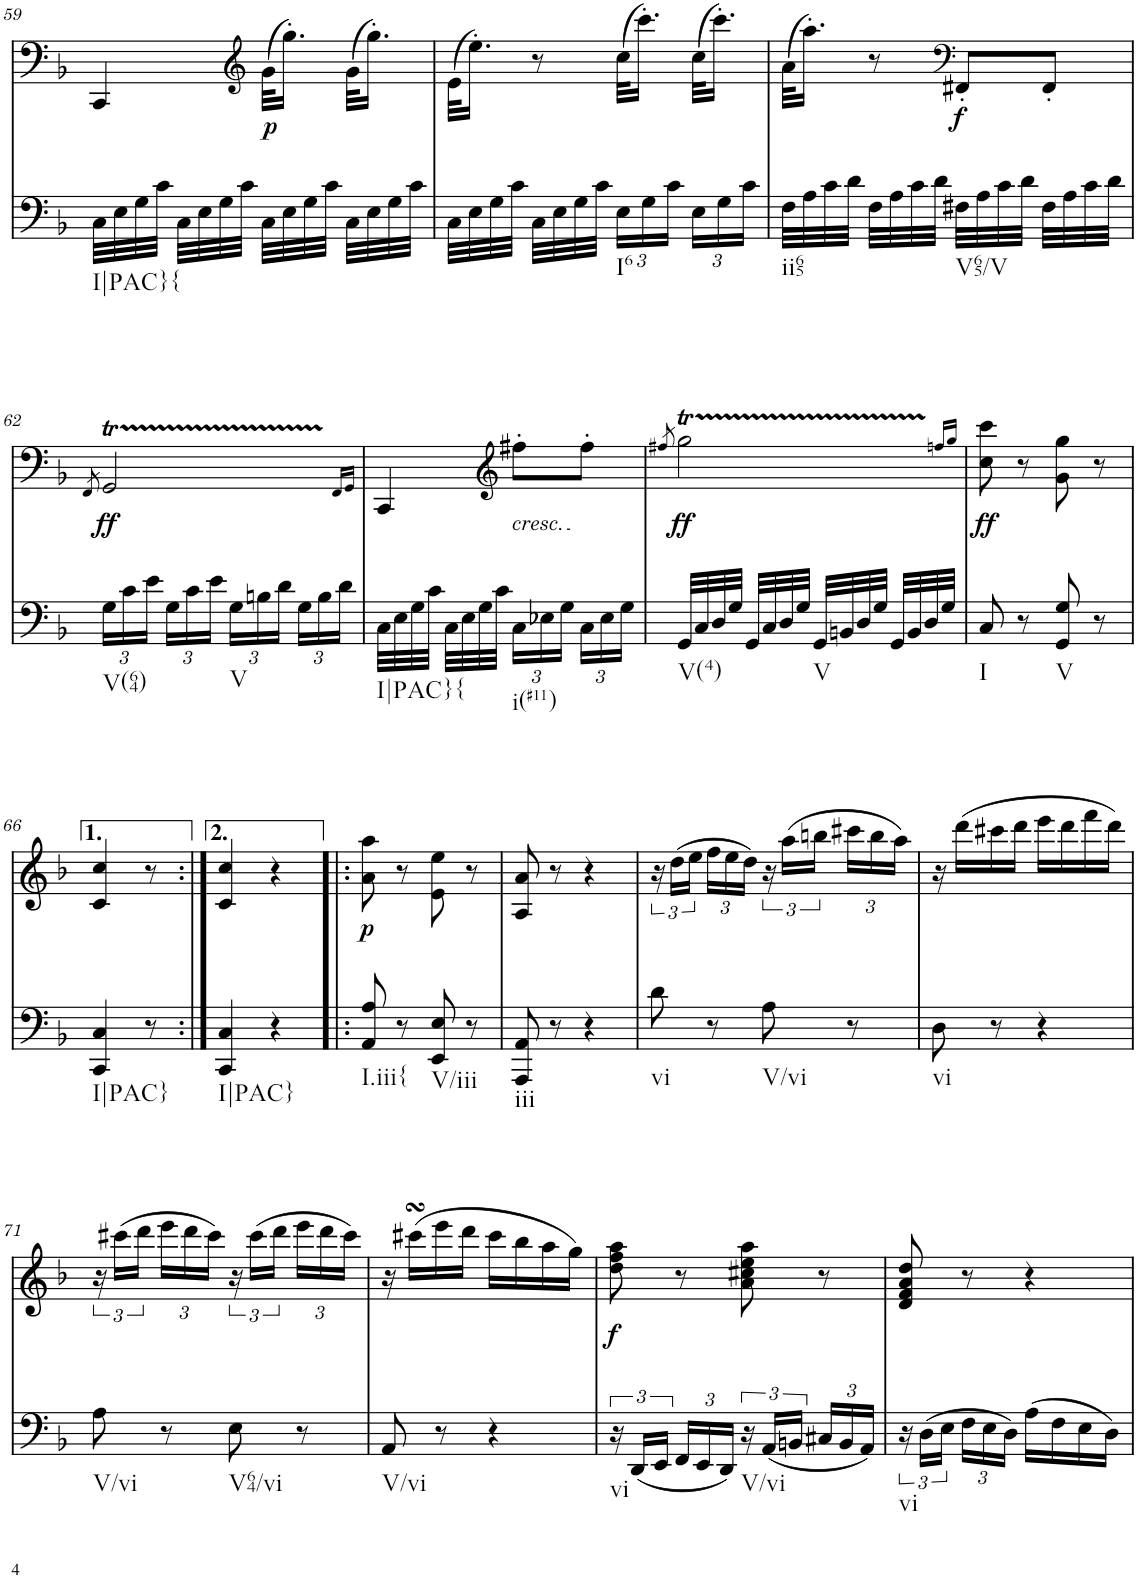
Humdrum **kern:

**kern	**kern	**dynam
*part2	*part1	*part1
*staff2	*staff1	*staff1
*I"piano	*I"piano	*
*I'Pno	*I'Pno	*
!!LO:PB:g=z
*clefF4	*clefF4	*
*k[b-]	*k[b-]	*
*F:	*F:	*
*M2/4	*M2/4	*
=59	=59	=59
!LO:TX:b:t=I|PAC}{	!	!
32C\LLL	4CC/	.
32E\	.	.
32G\	.	.
32c\JJJ	.	.
32C\LLL	.	.
32E\	.	.
32G\	.	.
32c\JJJ	.	.
*	*clefG2	*
!	!	!LO:DY:b
32C\LLL	(32g\KLL	p
32E\	16.gg'\JJ)	.
32G\	.	.
32c\JJJ	.	.
32C\LLL	(32g\KLL	.
32E\	16.gg'\JJ)	.
32G\	.	.
32c\JJJ	.	.
=60	=60	=60
32C\LLL	(32e\KLL	.
32E\	16.ee'\JJ)	.
32G\	.	.
32c\JJJ	.	.
32C\LLL	8r	.
32E\	.	.
32G\	.	.
32c\JJJ	.	.
*Xbrackettup	*	*
!LO:TX:b:t=I6	!	!
24E\LL	(32cc\KLL	.
.	16.ccc'\JJ)	.
24G\	.	.
24c\JJ	.	.
24E\LL	(32cc\KLL	.
.	16.ccc'\JJ)	.
24G\	.	.
24c\JJ	.	.
=61	=61	=61
!LO:TX:b:t=ii65	!	!
32F\LLL	(32a\KLL	.
32A\	16.aa'\JJ)	.
32c\	.	.
32d\JJJ	.	.
32F\LLL	8r	.
32A\	.	.
32c\	.	.
32d\JJJ	.	.
*	*clefF4	*
!LO:TX:b:t=V65/V	!	!
!	!	!LO:DY:b
32F#X\LLL	8FF#X'/L	f
32A\	.	.
32c\	.	.
32d\JJJ	.	.
32F#\LLL	8FF#'/J	.
32A\	.	.
32c\	.	.
32d\JJJ	.	.
!!LO:LB:g=z
=62	=62	=62
.	8qFF/	.
!LO:TX:b:t=V(64)	!	!
!	!	!LO:DY:b
24G\LL	2GGT/	ff
24c\	.	.
24e\JJ	.	.
24G\LL	.	.
24c\	.	.
24e\JJ	.	.
!LO:TX:b:t=V	!	!
24G\LL	.	.
24Bn\	.	.
24d\JJ	.	.
24G\LL	.	.
24B\	.	.
24d\JJ	.	.
.	16qFF/LL	.
.	16qGG/JJ	.
=63	=63	=63
!LO:TX:b:t=I|PAC}{	!	!
32C\LLL	4CC/	.
32E\	.	.
32G\	.	.
32c\JJJ	.	.
32C\LLL	.	.
32E\	.	.
32G\	.	.
32c\JJJ	.	.
*	*clefG2	*
!	!LO:TX:b:i:t=cresc.	!
!LO:TX:b:t=i(#11)	!	!
24C\LL	8ff#X'\L	.
24E-X\	.	.
24G\JJ	.	.
24C\LL	8ff#'\J	.
24E-\	.	.
24G\JJ	.	.
=64	=64	=64
.	8qff#X/	.
!LO:TX:b:t=V(4)	!	!
!	!	!LO:DY:b
32GG/LLL	2ggT\	ff
32C/	.	.
32D/	.	.
32G/JJJ	.	.
32GG/LLL	.	.
32C/	.	.
32D/	.	.
32G/JJJ	.	.
!LO:TX:b:t=V	!	!
32GG/LLL	.	.
32BBn/	.	.
32D/	.	.
32G/JJJ	.	.
32GG/LLL	.	.
32BB/	.	.
32D/	.	.
32G/JJJ	.	.
.	16qffn/LL	.
.	16qgg/JJ	.
=65	=65	=65
!LO:TX:b:t=I	!	!
!	!	!LO:DY:b
8C/	8cc\ 8ccc\	ff
8r	8r	.
!LO:TX:b:t=V	!	!
8GG/ 8G/	8g\ 8gg\	.
8r	8r	.
!!LO:LB:g=z
=66	=66	=66
!LO:TX:b:t=I|PAC}	!	!
4CC/ 4C/	4c/ 4cc/	.
8r	8r	.
=66X1:|!	=66X1:|!	=66X1:|!
!LO:TX:b:t=I|PAC}	!	!
4CC/ 4C/	4c/ 4cc/	.
4r	4r	.
=67!|:	=67!|:	=67!|:
!LO:TX:b:t=I.iii{	!	!
!	!	!LO:DY:b
8AA/ 8A/	8a\ 8aa\	p
8r	8r	.
!LO:TX:b:t=V/iii	!	!
8EE/ 8E/	8e\ 8ee\	.
8r	8r	.
=68	=68	=68
!LO:TX:b:t=iii	!	!
8AAA/ 8AA/	8A/ 8a/	.
8r	8r	.
4r	4r	.
=69	=69	=69
!LO:TX:b:t=vi	!	!
8d\	24r	.
.	(24dd\LL	.
.	24ee\JJ	.
*	*Xbrackettup	*
8r	24ff\LL	.
.	24ee\	.
.	24dd\JJ)	.
*	*brackettup	*
!LO:TX:b:t=V/vi	!	!
8A\	24r	.
.	(24aa\LL	.
.	24bbn\JJ	.
*	*Xbrackettup	*
8r	24ccc#X\LL	.
.	24bb\	.
.	24aa\JJ)	.
=70	=70	=70
!LO:TX:b:t=vi	!	!
8D\	16r	.
.	(16ddd\LL	.
8r	16ccc#X\	.
.	16ddd\JJ	.
4r	16eee\LL	.
.	16ddd\	.
.	16fff\	.
.	16ddd\JJ)	.
!!LO:LB:g=z
=71	=71	=71
*	*brackettup	*
!LO:TX:b:t=V/vi	!	!
8A\	24r	.
.	(24ccc#X\LL	.
.	24ddd\JJ	.
*	*Xbrackettup	*
8r	24eee\LL	.
.	24ddd\	.
.	24ccc#\JJ)	.
*	*brackettup	*
!LO:TX:b:t=V64/vi	!	!
8E\	24r	.
.	(24ccc#\LL	.
.	24ddd\JJ	.
*	*Xbrackettup	*
8r	24eee\LL	.
.	24ddd\	.
.	24ccc#\JJ)	.
=72	=72	=72
!LO:TX:b:t=V/vi	!	!
8AA/	16r	.
.	(16ccc#XsSsS\LL	.
8r	16eee\	.
.	16ddd\JJ	.
4r	16ccc#\LL	.
.	16bb-\	.
.	16aa\	.
.	16gg\JJ)	.
=73	=73	=73
*brackettup	*	*
!LO:TX:b:t=vi	!	!
!	!	!LO:DY:b
24r	8dd\ 8ff\ 8aa\	f
(24DD/LL	.	.
24EE/JJ	.	.
*Xbrackettup	*	*
24FF/LL	8r	.
24EE/	.	.
24DD/JJ)	.	.
*brackettup	*	*
!LO:TX:b:t=V/vi	!	!
24r	8a\ 8cc#X\ 8ee\ 8aa\	.
(24AA/LL	.	.
24BBn/JJ	.	.
*Xbrackettup	*	*
24C#X/LL	8r	.
24BB/	.	.
24AA/JJ)	.	.
=74	=74	=74
*brackettup	*	*
!LO:TX:b:t=vi	!	!
24r	8d/ 8f/ 8a/ 8dd/	.
(24D\LL	.	.
24E\JJ	.	.
*Xbrackettup	*	*
24F\LL	8r	.
24E\	.	.
24D\JJ)	.	.
(16A\LL	4r	.
16F\	.	.
16E\	.	.
16D\JJ)	.	.
=	=	=
*-	*-	*-
